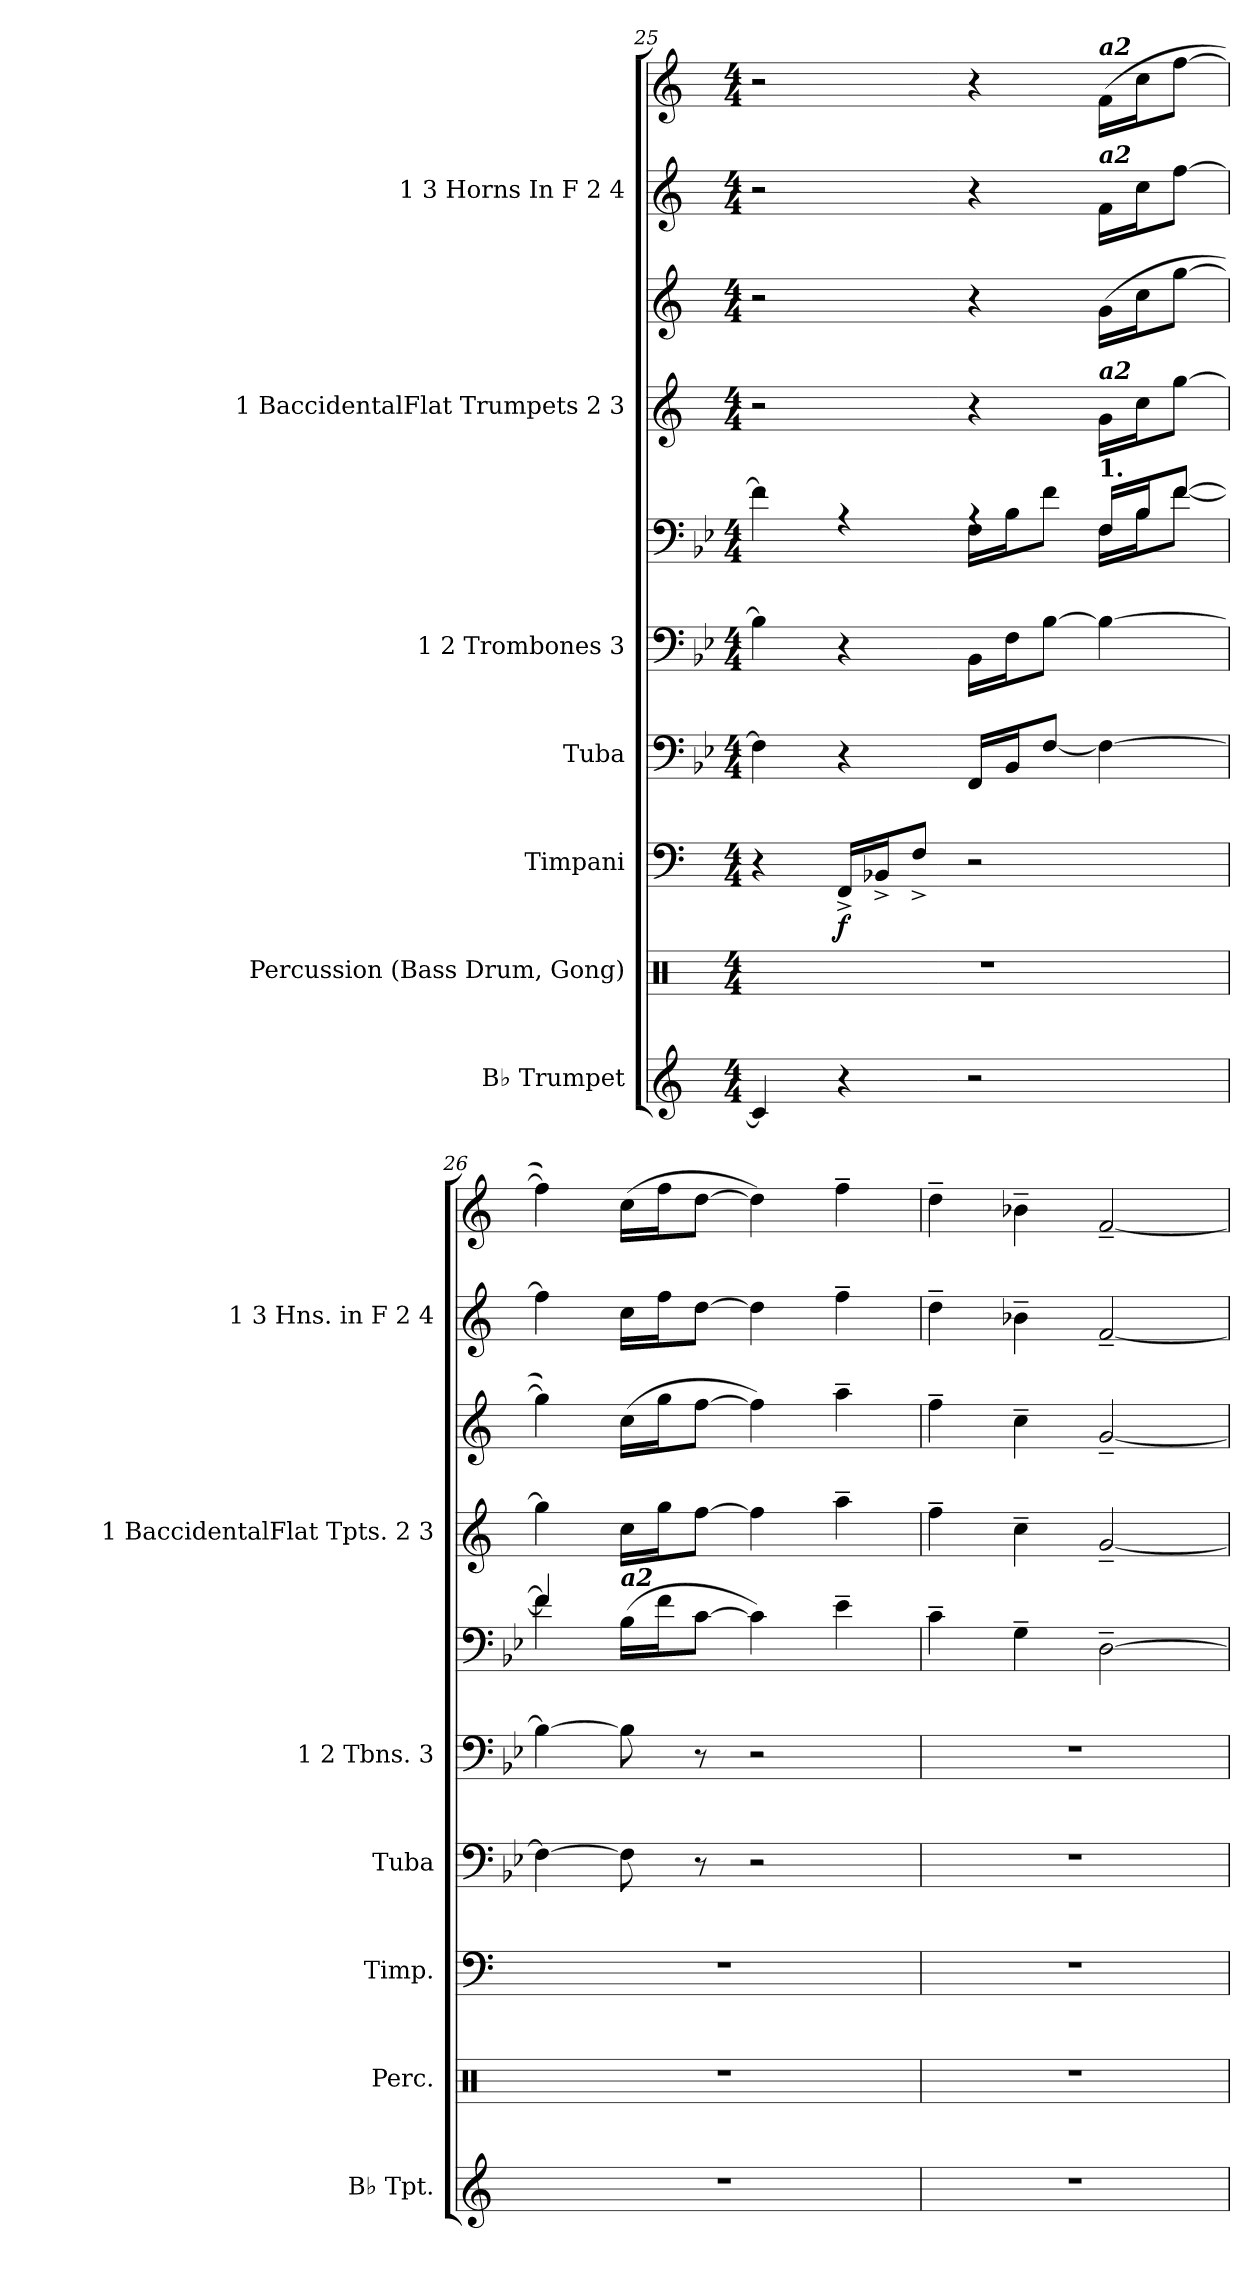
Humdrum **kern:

**kern	**kern	**kern	**dynam	**kern	**kern	**kern	**kern	**kern	**dynam	**kern	**kern	**dynam
*part7	*part6	*part5	*part5	*part4	*part3	*part3	*part2	*part2	*part2	*part1	*part1	*part1
*staff10	*staff9	*staff8	*staff8	*staff7	*staff6	*staff5	*staff4	*staff3	*staff3/4	*staff2	*staff1	*staff1/2
*I"B♭ Trumpet	*I"Percussion (Bass Drum, Gong)	*I"Timpani	*	*I"Tuba	*I"1                   2 Trombones                          3	*	*I"1  BaccidentalFlat Trumpets                           2                     3	*	*	*I"1          3 Horns In F                2          4	*	*
*I'B♭ Tpt.	*I'Perc.	*I'Timp.	*	*I'Tuba	*I'1        2 Tbns.        3	*	*I'1  BaccidentalFlat Tpts.            2            3	*	*	*I'1          3 Hns. in F          2          4	*	*
!!LO:LB:g=z
*clefG2	*clefX	*clefF4	*	*clefF4	*clefF4	*clefF4	*clefG2	*clefG2	*	*clefG2	*clefG2	*
*ITrd1c2	*	*	*	*	*	*	*ITrd1c2	*ITrd1c2	*	*ITrd4c7	*ITrd4c7	*
*k[b-e-]	*k[]	*k[]	*	*k[b-e-]	*k[b-e-]	*k[b-e-]	*k[b-e-]	*k[b-e-]	*	*k[b-]	*k[b-]	*
*M4/4	*M4/4	*M4/4	*	*M4/4	*M4/4	*M4/4	*M4/4	*M4/4	*	*M4/4	*M4/4	*
=25	=25	=25	=25	=25	=25	=25	=25	=25	=25	=25	=25	=25
*	*	*	*	*	*	*^	*	*	*	*	*	*
4B-/]	1r	4r	.	4F\]	4B-\]	2re	4f\]	2r	2r	.	2r	2r	.
!	!	!	!LO:DY:b	!	!	!	!	!	!	!	!	!	!
4r	.	16FF^/LL	f	4r	4r	.	4rA	.	.	.	.	.	.
.	.	16BB-X^/J	.	.	.	.	.	.	.	.	.	.	.
.	.	8F^/J	.	.	.	.	.	.	.	.	.	.	.
2r	.	2r	.	16FF/LL	16BB-\LL	4rA	16F\LL	4r	4r	.	4r	4r	.
.	.	.	.	16BB-/J	16F\J	.	16B-\J	.	.	.	.	.	.
.	.	.	.	[8F/J	[8B-\J	.	8f\J	.	.	.	.	.	.
!	!	!	!	!	!	!	!	!	!	!	!	!LO:TX:a:Bi:t=a2	!
!	!	!	!	!	!	!	!	!	!	!	!LO:TX:a:Bi:t=a2	!	!
!	!	!	!	!	!	!	!	!LO:TX:a:Bi:t=a2	!	!	!	!	!
!	!	!	!	!	!	!LO:TX:a:B:t=1.	!	!	!	!	!	!	!
!	!	!	!	!	!	!	!	!	!	!LO:DY:b=2	!	!	!
!	!	!	!	!	!	!	!	!	!	!LO:DY:n=1:b	!	!	!LO:DY:b=2
!	!	!	!	!	!	!	!	!	!	!	!	!	!LO:DY:n=1:b
.	.	.	.	4F\_	4B-\_	16F/LL	16F\LL	16f\LL	(16f\LL	other-dynamics other-dynamics	16B-\LL	(16B-\LL	other-dynamics other-dynamics
.	.	.	.	.	.	16B-/J	16B-\J	16b-\J	16b-\J	.	16f\J	16f\J	.
.	.	.	.	.	.	[8f/J	[8f\J	[8ff\J	[8ff\J	.	[8b-\J	[8b-\J	.
=26	=26	=26	=26	=26	=26	=26	=26	=26	=26	=26	=26	=26	=26
1r	1r	1r	.	4F\_	4B-\_	4f/]	4f\]	4ff\]	4ff\])	.	4b-\]	4b-\])	.
!	!	!	!	!	!	!LO:TX:a:Bi:t=a2	!	!	!	!	!	!	!
.	.	.	.	8F\]	8B-\]	(>16B-\LL	2.ryy	16b-\LL	(16b-\LL	.	16f\LL	(16f\LL	.
.	.	.	.	.	.	16f\J	.	16ff\J	16ff\J	.	16b-\J	16b-\J	.
.	.	.	.	8r	8r	[8c\J	.	[8ee-\J	[8ee-\J	.	[8g\J	[8g\J	.
.	.	.	.	2r	2r	4c\])	.	4ee-\]	4ee-\])	.	4g\]	4g\])	.
.	.	.	.	.	.	4e-~\	.	4gg~\	4gg~\	.	4b-~\	4b-~\	.
*	*	*	*	*	*	*v	*v	*	*	*	*	*	*
=27	=27	=27	=27	=27	=27	=27	=27	=27	=27	=27	=27	=27
1r	1r	1r	.	1r	1r	4c~\	4ee-~\	4ee-~\	.	4g~\	4g~\	.
.	.	.	.	.	.	4G~\	4b-~\	4b-~\	.	4e-X~\	4e-X~\	.
.	.	.	.	.	.	[2D~\	[2f~/	[2f~/	.	[2B-~/	[2B-~/	.
=	=	=	=	=	=	=	=	=	=	=	=	=
*-	*-	*-	*-	*-	*-	*-	*-	*-	*-	*-	*-	*-
